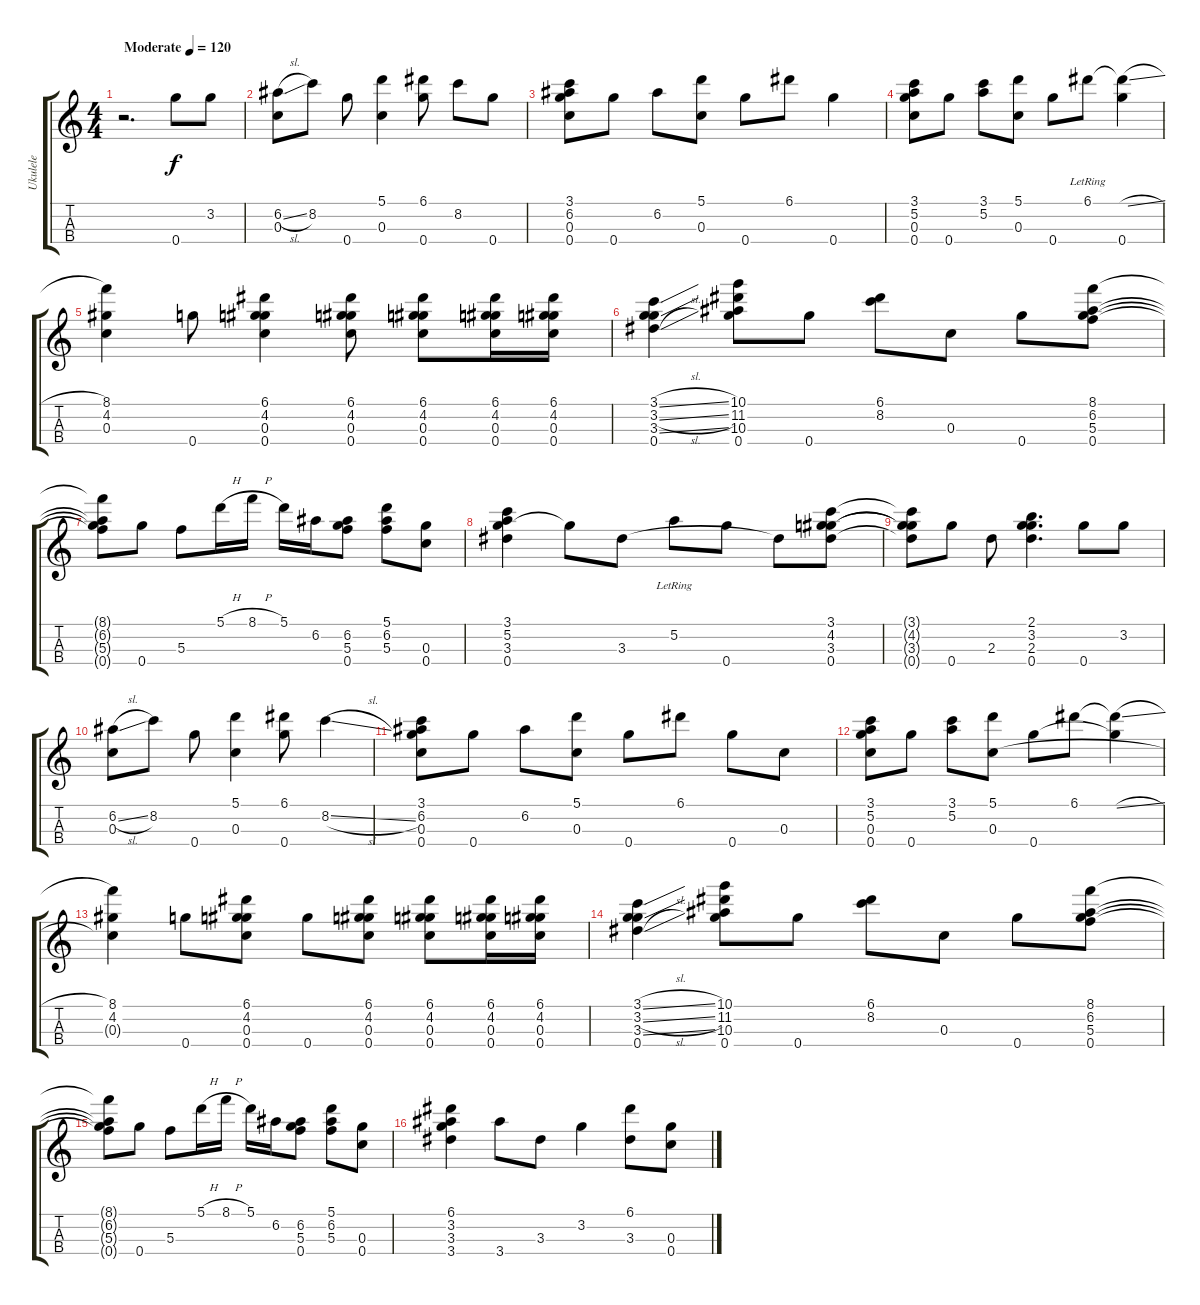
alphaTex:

\track ("Ukulele" "Ukulele") {instrument acousticguitarnylon}
\staff {score tabs}
\tuning (A4 E4 C4 G4) {hide}
\ts (4 4)
\tempo (120 "Moderate")
\clef g2
\ks c
r.2{d dy f instrument acousticguitarnylon} 0.4.8 3.2.8 |
(6.2{sl} 0.3).8 8.2.8 0.4.8 (5.1 0.3).4 (6.1 0.4).8 8.2.8 0.4.8 |
(3.1 6.2 0.3 0.4).8 0.4.8 6.2.8 (5.1 0.3).8 0.4.8 6.1.8 0.4.4 |
(3.1 5.2 0.3 0.4).8 0.4.8 (3.1 5.2).8 (5.1 0.3).8 0.4.8 6.1{lr}.8 (6.1{sl t} 0.4).4 |
(8.1 4.2 0.3).4 0.4.8 (6.1 4.2 0.3 0.4).4 (6.1 4.2 0.3 0.4).8 (6.1 4.2 0.3 0.4).8 (6.1 4.2 0.3 0.4).16 (6.1 4.2 0.3 0.4).16 |
(3.1{sl} 3.2{sl} 3.3{sl} 0.4).4 (10.1 11.2 10.3 0.4).8 0.4.8 (6.1 8.2).8 0.3.8 0.4.8 (8.1 6.2 5.3 0.4).8 |
(8.1{t} 6.2{t} 5.3{t} 0.4{t}).8 0.4.8 5.3.8 5.1{h}.16 8.1{h}.16 5.1.16 6.2.16 (6.2 5.3 0.4).8 (5.1 6.2 5.3).8 (0.3 0.4).8 |
(3.1 5.2 3.3 0.4).4 0.4{t}.8 3.3.8 5.2{lr}.8 0.4.8 3.3{t}.8 (3.1 4.2 3.3 0.4).8 |
(3.1{t} 4.2{t} 3.3{t} 0.4{t}).8 0.4.8 2.3.8 (2.1 3.2 2.3 0.4).4{d} 0.4.8 3.2.8 |
(6.2{sl} 0.3).8 8.2.8 0.4.8 (5.1 0.3).4 (6.1 0.4).8 8.2{sl}.4 |
(3.1 6.2 0.3 0.4).8 0.4.8 6.2.8 (5.1 0.3).8 0.4.8 6.1.8 0.4.8 0.3.8 |
(3.1 5.2 0.3 0.4).8 0.4.8 (3.1 5.2).8 (5.1 0.3).8 0.4.8 6.1.8 (6.1{sl t} 0.4{t}).4 |
(8.1 4.2 0.3{t}).4 0.4.8 (6.1 4.2 0.3 0.4).8 0.4.8 (6.1 4.2 0.3 0.4).8 (6.1 4.2 0.3 0.4).8 (6.1 4.2 0.3 0.4).16 (6.1 4.2 0.3 0.4).16 |
(3.1{sl} 3.2{sl} 3.3{sl} 0.4).4 (10.1 11.2 10.3 0.4).8 0.4.8 (6.1 8.2).8 0.3.8 0.4.8 (8.1 6.2 5.3 0.4).8 |
(8.1{t} 6.2{t} 5.3{t} 0.4{t}).8 0.4.8 5.3.8 5.1{h}.16 8.1{h}.16 5.1.16 6.2.16 (6.2 5.3 0.4).8 (5.1 6.2 5.3).8 (0.3 0.4).8 |
(6.1 3.2 3.3 3.4).4 3.4.8 3.3.8 3.2.4 (6.1 3.3).8 (0.3 0.4).8
